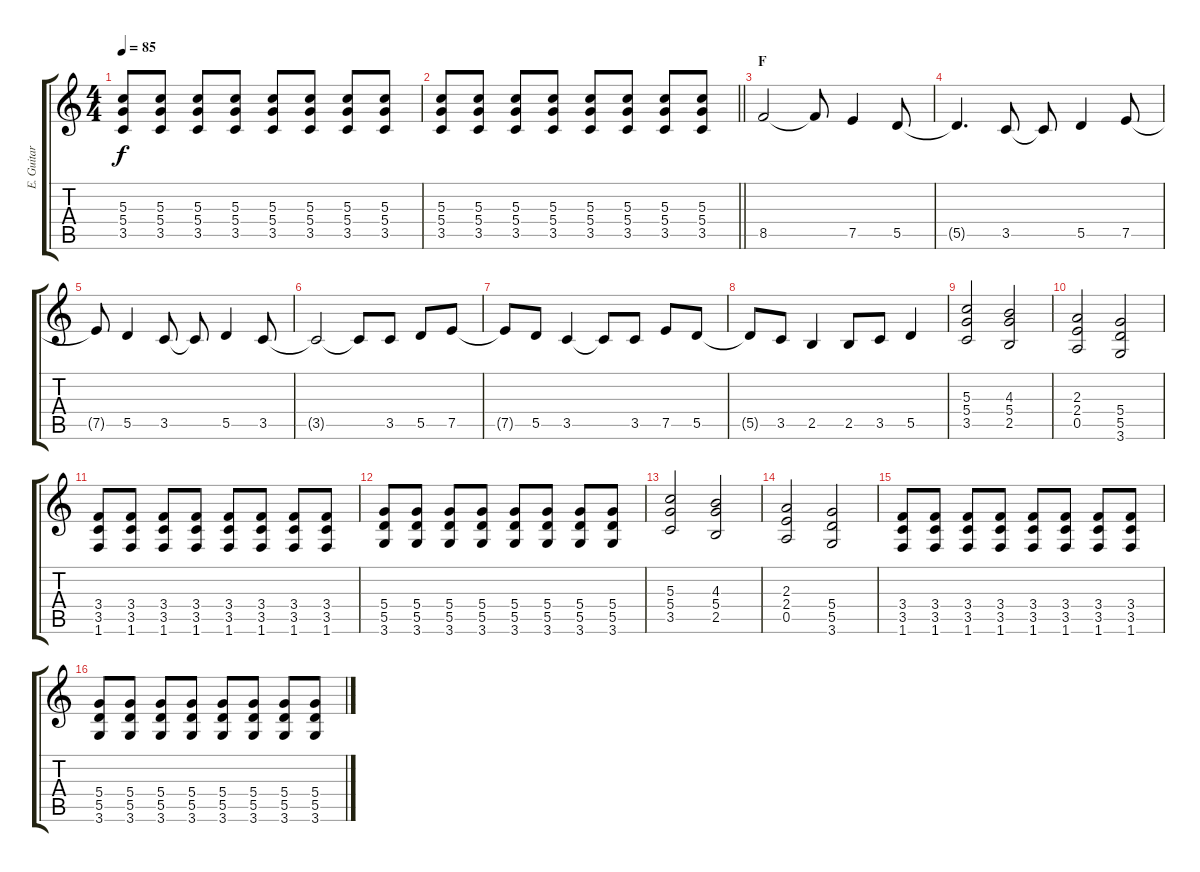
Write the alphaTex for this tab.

\track ("E. Guitar II" "E. Guitar ") {instrument overdrivenguitar}
\staff {score tabs}
\tuning (E4 B3 G3 D3 A2 E2) {hide}
\ts (4 4)
\tempo 85
\clef g2
\ks c
(5.3 5.4 3.5).8{dy f} (5.3 5.4 3.5).8 (5.3 5.4 3.5).8 (5.3 5.4 3.5).8 (5.3 5.4 3.5).8 (5.3 5.4 3.5).8 (5.3 5.4 3.5).8 (5.3 5.4 3.5).8 |
\barLineRight lightlight
(5.3 5.4 3.5).8 (5.3 5.4 3.5).8 (5.3 5.4 3.5).8 (5.3 5.4 3.5).8 (5.3 5.4 3.5).8 (5.3 5.4 3.5).8 (5.3 5.4 3.5).8 (5.3 5.4 3.5).8 |
\section ("" "F")
8.5.2 8.5{t}.8 7.5.4 5.5.8 |
5.5{t}.4{d} 3.5.8 3.5{t}.8 5.5.4 7.5.8 |
7.5{t}.8 5.5.4 3.5.8 3.5{t}.8 5.5.4 3.5.8 |
3.5{t}.2 3.5{t}.8 3.5.8 5.5.8 7.5.8 |
7.5{t}.8 5.5.8 3.5.4 3.5{t}.8 3.5.8 7.5.8 5.5.8 |
5.5{t}.8 3.5.8 2.5.4 2.5.8 3.5.8 5.5.4 |
(5.3 5.4 3.5).2 (4.3 5.4 2.5).2 |
(2.3 2.4 0.5).2 (5.4 5.5 3.6).2 |
(3.4 3.5 1.6).8 (3.4 3.5 1.6).8 (3.4 3.5 1.6).8 (3.4 3.5 1.6).8 (3.4 3.5 1.6).8 (3.4 3.5 1.6).8 (3.4 3.5 1.6).8 (3.4 3.5 1.6).8 |
(5.4 5.5 3.6).8 (5.4 5.5 3.6).8 (5.4 5.5 3.6).8 (5.4 5.5 3.6).8 (5.4 5.5 3.6).8 (5.4 5.5 3.6).8 (5.4 5.5 3.6).8 (5.4 5.5 3.6).8 |
(5.3 5.4 3.5).2 (4.3 5.4 2.5).2 |
(2.3 2.4 0.5).2 (5.4 5.5 3.6).2 |
(3.4 3.5 1.6).8 (3.4 3.5 1.6).8 (3.4 3.5 1.6).8 (3.4 3.5 1.6).8 (3.4 3.5 1.6).8 (3.4 3.5 1.6).8 (3.4 3.5 1.6).8 (3.4 3.5 1.6).8 |
(5.4 5.5 3.6).8 (5.4 5.5 3.6).8 (5.4 5.5 3.6).8 (5.4 5.5 3.6).8 (5.4 5.5 3.6).8 (5.4 5.5 3.6).8 (5.4 5.5 3.6).8 (5.4 5.5 3.6).8
